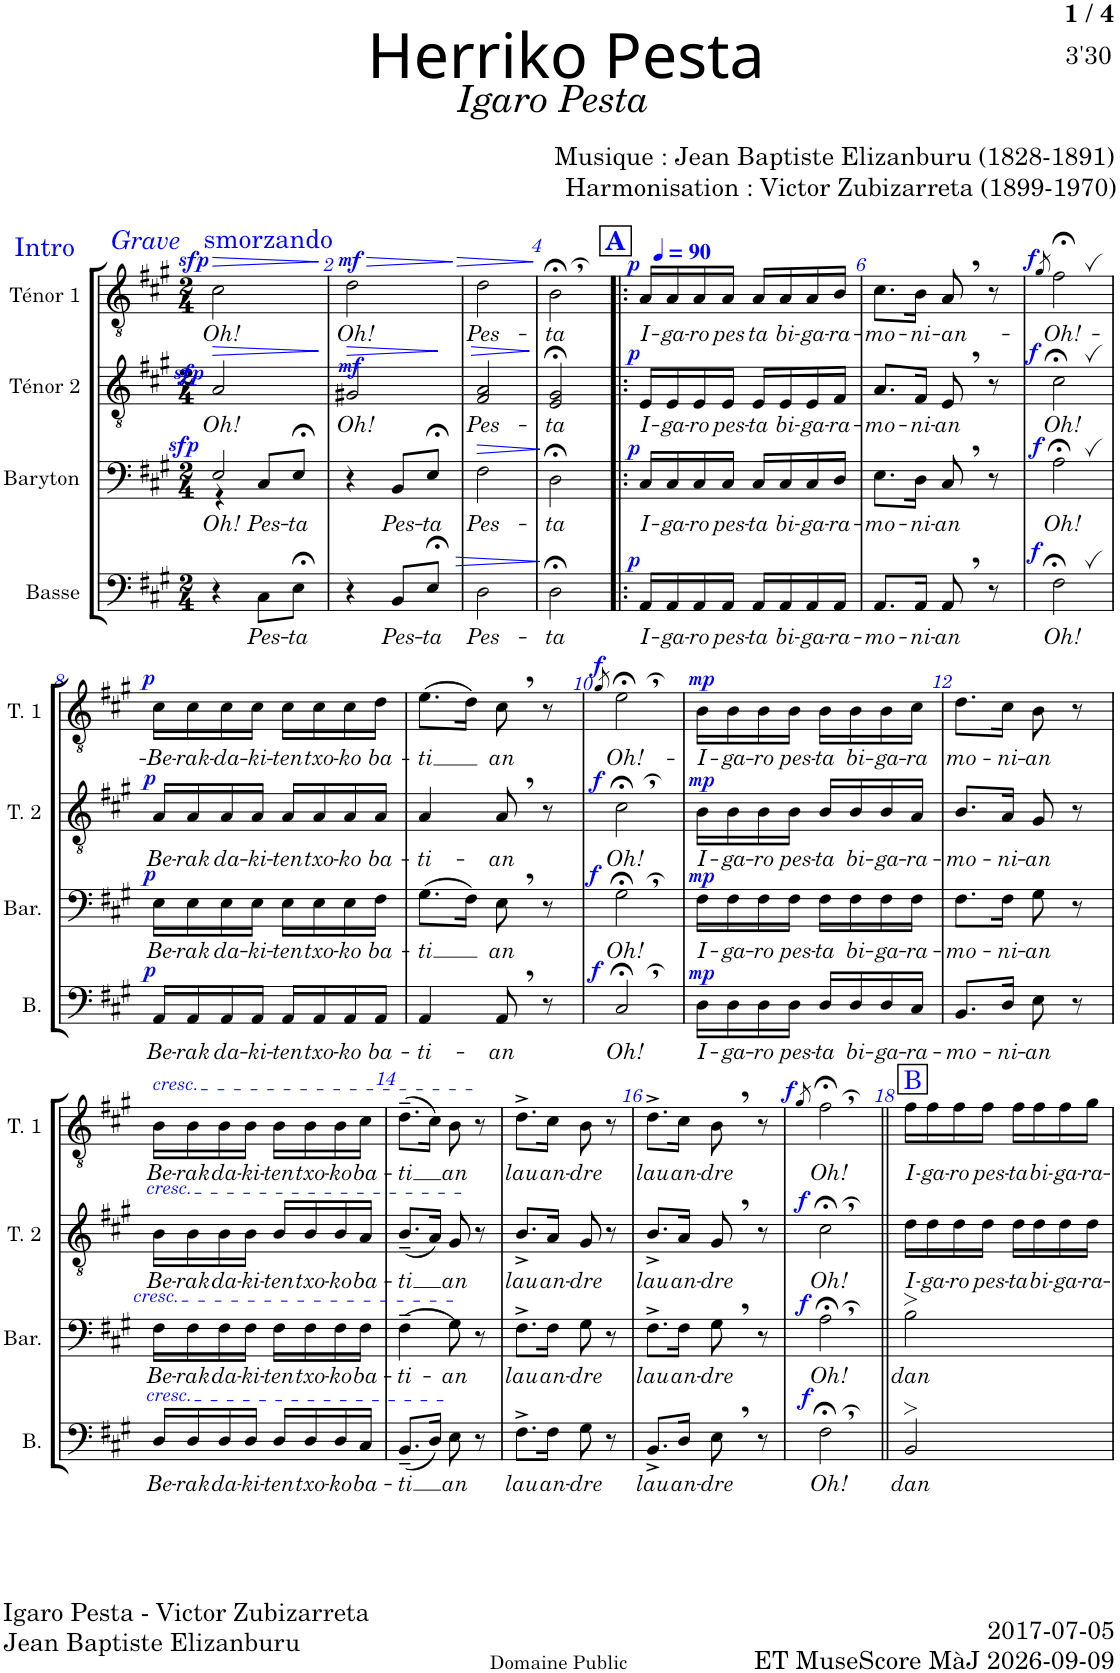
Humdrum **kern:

**kern	**text	**dynam	**kern	**text	**dynam	**kern	**text	**dynam	**kern	**text	**dynam
*part4	*part4	*part4	*part3	*part3	*part3	*part2	*part2	*part2	*part1	*part1	*part1
*staff4	*staff4	*staff4	*staff3	*staff3	*staff3	*staff2	*staff2	*staff2	*staff1	*staff1	*staff1
*I"Basse	*	*	*I"Baryton	*	*	*I"Ténor 2	*	*	*I"Ténor 1	*	*
*I'B.	*	*	*I'Bar.	*	*	*I'T. 2	*	*	*I'T. 1	*	*
*clefF4	*	*	*clefF4	*	*	*clefGv2	*	*	*clefGv2	*	*
*k[f#c#g#]	*	*	*k[f#c#g#]	*	*	*k[f#c#g#]	*	*	*k[f#c#g#]	*	*
*M2/4	*	*	*M2/4	*	*	*M2/4	*	*	*M2/4	*	*
=1	=1	=1	=1	=1	=1	=1	=1	=1	=1	=1	=1
*	*	*	*^	*	*	*	*	*	*	*	*
!	!	!	!	!	!	!	!	!	!	!LO:TX:a:color=#0000FF:t=Intro	!	!
!	!	!	!	!	!	!	!	!	!	!LO:TX:a:i:color=#0000FF:t=Grave	!	!
!	!	!	!	!	!	!	!	!	!	!LO:TX:a:color=#0000FF:t=smorzando	!	!
!	!	!	!	!	!LO:LY:b	!LO:DY:a	!	!LO:LY:b	!LO:HP:b	!	!LO:LY:b	!LO:HP:b
!	!	!	!	!	!	!	!	!	!LO:DY:n=1:a	!	!	!LO:DY:n=1:a
4r	.	.	4rDDD	2E/	Oh!	sfp	2A/	Oh!	> sfp	2c#\	Oh!	> sfp
!	!LO:LY:b	!	!	!	!LO:LY:b	!	!	!	!	!	!	!
8C#\L	Pes-	.	8C#/L	.	Pes-	.	.	.	.	.	.	.
!	!LO:LY:b	!	!	!	!LO:LY:b	!	!	!	!	!	!	!
8E;<\J	-ta	.	8E;</J	.	-ta	.	.	.	.	.	.	.
*	*	*	*v	*v	*	*	*	*	*	*	*	*
.	.	.	.	.	.	.	.	]	.	.	]
=2	=2	=2	=2	=2	=2	=2	=2	=2	=2	=2	=2
!	!	!	!	!	!	!	!LO:LY:b	!LO:HP:b	!	!LO:LY:b	!LO:HP:b
!	!	!	!	!	!	!	!	!LO:DY:n=1:a	!	!	!LO:DY:n=1:a
4r	.	.	4r	.	.	2G#X/	Oh!	> mf	2d\	Oh!	> mf
!	!LO:LY:b	!	!	!LO:LY:b	!	!	!	!	!	!	!
8BB/L	Pes-	.	8BB/L	Pes-	.	.	.	.	.	.	.
!	!LO:LY:b	!	!	!LO:LY:b	!	!	!	!	!	!	!
8E;</J	-ta	.	8E;</J	-ta	.	.	.	.	.	.	.
.	.	.	.	.	.	.	.	]	.	.	]
=3	=3	=3	=3	=3	=3	=3	=3	=3	=3	=3	=3
!	!LO:LY:b	!LO:HP:b	!	!LO:LY:b	!LO:HP:b	!	!LO:LY:b	!LO:HP:b	!	!LO:LY:b	!LO:HP:b
2D\	Pes-	>	2F#\	Pes-	>	2F#/ 2A/	Pes-	>	2d\	Pes-	>
.	.	]	.	.	]	.	.	]	.	.	]
=4	=4	=4	=4	=4	=4	=4	=4	=4	=4	=4	=4
!	!LO:LY:b	!	!	!LO:LY:b	!	!	!LO:LY:b	!	!	!LO:LY:b	!
2D;<\	-ta	.	2D;<\	-ta	.	2E/;< 2G#/;<	-ta	.	2B;<,\	-ta	.
=5!|:	=5!|:	=5!|:	=5!|:	=5!|:	=5!|:	=5!|:	=5!|:	=5!|:	=5!|:	=5!|:	=5!|:
!!LO:REH:place=s1:a:B:cj:color=#0000FF:fs=14:t=A
*	*	*	*	*	*	*	*	*	*MM90	*	*
!	!LO:LY:b	!LO:DY:a	!	!LO:LY:b	!LO:DY:a	!	!LO:LY:b	!LO:DY:a	!	!LO:LY:b	!LO:DY:a
16AA/LL	I-	p	16C#/LL	I-	p	16E/LL	I-	p	16A/LL	I-	p
!	!LO:LY:b	!	!	!LO:LY:b	!	!	!LO:LY:b	!	!	!LO:LY:b	!
16AA/	-ga-	.	16C#/	-ga-	.	16E/	-ga-	.	16A/	-ga-	.
!	!LO:LY:b	!	!	!LO:LY:b	!	!	!LO:LY:b	!	!	!LO:LY:b	!
16AA/	-ro	.	16C#/	-ro	.	16E/	-ro	.	16A/	-ro	.
!	!LO:LY:b	!	!	!LO:LY:b	!	!	!LO:LY:b	!	!	!LO:LY:b	!
16AA/JJ	pes-	.	16C#/JJ	pes-	.	16E/JJ	pes-	.	16A/JJ	pes	.
!	!LO:LY:b	!	!	!LO:LY:b	!	!	!LO:LY:b	!	!	!LO:LY:b	!
16AA/LL	-ta	.	16C#/LL	-ta	.	16E/LL	-ta	.	16A/LL	ta	.
!	!LO:LY:b	!	!	!LO:LY:b	!	!	!LO:LY:b	!	!	!LO:LY:b	!
16AA/	bi-	.	16C#/	bi-	.	16E/	bi-	.	16A/	bi-	.
!	!LO:LY:b	!	!	!LO:LY:b	!	!	!LO:LY:b	!	!	!LO:LY:b	!
16AA/	-ga-	.	16C#/	-ga-	.	16E/	-ga-	.	16A/	-ga-	.
!	!LO:LY:b	!	!	!LO:LY:b	!	!	!LO:LY:b	!	!	!LO:LY:b	!
16AA/JJ	-ra-	.	16D/JJ	-ra-	.	16F#/JJ	-ra-	.	16B/JJ	-ra-	.
=6	=6	=6	=6	=6	=6	=6	=6	=6	=6	=6	=6
!	!LO:LY:b	!	!	!LO:LY:b	!	!	!LO:LY:b	!	!	!LO:LY:b	!
8.AA/L	-mo-	.	8.E\L	-mo-	.	8.A/L	-mo-	.	8.c#\L	-mo-	.
!	!LO:LY:b	!	!	!LO:LY:b	!	!	!LO:LY:b	!	!	!LO:LY:b	!
16AA/Jk	-ni-	.	16D\Jk	-ni-	.	16F#/Jk	-ni-	.	16B\Jk	-ni-	.
!	!LO:LY:b	!	!	!LO:LY:b	!	!	!LO:LY:b	!	!	!LO:LY:b	!
8AA,/	-an	.	8C#,/	-an	.	8E,/	-an	.	8A,/	-an-	.
8r	.	.	8r	.	.	8r	.	.	8r	.	.
=7	=7	=7	=7	=7	=7	=7	=7	=7	=7	=7	=7
.	.	.	.	.	.	.	.	.	8qg#/	.	.
!	!LO:LY:b	!LO:DY:a	!	!LO:LY:b	!LO:DY:a	!	!LO:LY:b	!LO:DY:a	!	!LO:LY:b	!LO:DY:a
2F#;<,\	Oh!	f	2A;<,\	Oh!	f	2c#;<,\	Oh!	f	2f#;<,\	-Oh!-	f
!!LO:LB:g=z
=8	=8	=8	=8	=8	=8	=8	=8	=8	=8	=8	=8
!	!LO:LY:b	!LO:DY:a	!	!LO:LY:b	!LO:DY:a	!	!LO:LY:b	!LO:DY:a	!	!LO:LY:b	!LO:DY:a
16AA/LL	Be-	p	16E\LL	Be-	p	16A/LL	Be-	p	16c#\LL	-Be-	p
!	!LO:LY:b	!	!	!LO:LY:b	!	!	!LO:LY:b	!	!	!LO:LY:b	!
16AA/	-rak	.	16E\	-rak	.	16A/	-rak	.	16c#\	-rak-	.
!	!LO:LY:b	!	!	!LO:LY:b	!	!	!LO:LY:b	!	!	!LO:LY:b	!
16AA/	da-	.	16E\	da-	.	16A/	da-	.	16c#\	-da-	.
!	!LO:LY:b	!	!	!LO:LY:b	!	!	!LO:LY:b	!	!	!LO:LY:b	!
16AA/JJ	-ki-	.	16E\JJ	-ki-	.	16A/JJ	-ki-	.	16c#\JJ	-ki-	.
!	!LO:LY:b	!	!	!LO:LY:b	!	!	!LO:LY:b	!	!	!LO:LY:b	!
16AA/LL	-ten	.	16E\LL	-ten	.	16A/LL	-ten	.	16c#\LL	-ten	.
!	!LO:LY:b	!	!	!LO:LY:b	!	!	!LO:LY:b	!	!	!LO:LY:b	!
16AA/	txo-	.	16E\	txo-	.	16A/	txo-	.	16c#\	txo-	.
!	!LO:LY:b	!	!	!LO:LY:b	!	!	!LO:LY:b	!	!	!LO:LY:b	!
16AA/	-ko	.	16E\	-ko	.	16A/	-ko	.	16c#\	-ko	.
!	!LO:LY:b	!	!	!LO:LY:b	!	!	!LO:LY:b	!	!	!LO:LY:b	!
16AA/JJ	ba-	.	16F#\JJ	ba-	.	16A/JJ	ba-	.	16d\JJ	ba-	.
=9	=9	=9	=9	=9	=9	=9	=9	=9	=9	=9	=9
!	!LO:LY:b	!	!	!LO:LY:b	!	!	!LO:LY:b	!	!	!LO:LY:b	!
4AA/	-ti-	.	(8.G#\L	-ti	.	4A/	-ti-	.	(8.e\L	-ti	.
.	.	.	16F#\Jk)	.	.	.	.	.	16d\Jk)	.	.
!	!LO:LY:b	!	!	!LO:LY:b	!	!	!LO:LY:b	!	!	!LO:LY:b	!
8AA,/	-an	.	8E,\	an	.	8A,/	-an	.	8c#,\	an	.
8r	.	.	8r	.	.	8r	.	.	8r	.	.
=10	=10	=10	=10	=10	=10	=10	=10	=10	=10	=10	=10
.	.	.	.	.	.	.	.	.	8qg#/	.	.
!	!LO:LY:b	!LO:DY:a	!	!LO:LY:b	!LO:DY:a	!	!LO:LY:b	!LO:DY:a	!	!LO:LY:b	!LO:DY:a
2C#;<,/	Oh!	f	2G#;<,\	Oh!	f	2c#;<,\	Oh!	f	2e;<,\	-Oh!-	f
=11	=11	=11	=11	=11	=11	=11	=11	=11	=11	=11	=11
!	!LO:LY:b	!LO:DY:a	!	!LO:LY:b	!LO:DY:a	!	!LO:LY:b	!LO:DY:a	!	!LO:LY:b	!LO:DY:a
16D\LL	I-	mp	16F#\LL	I-	mp	16B\LL	I-	mp	16B\LL	I-	mp
!	!LO:LY:b	!	!	!LO:LY:b	!	!	!LO:LY:b	!	!	!LO:LY:b	!
16D\	-ga-	.	16F#\	-ga-	.	16B\	-ga-	.	16B\	-ga-	.
!	!LO:LY:b	!	!	!LO:LY:b	!	!	!LO:LY:b	!	!	!LO:LY:b	!
16D\	-ro	.	16F#\	-ro	.	16B\	-ro	.	16B\	-ro	.
!	!LO:LY:b	!	!	!LO:LY:b	!	!	!LO:LY:b	!	!	!LO:LY:b	!
16D\JJ	pes-	.	16F#\JJ	pes-	.	16B\JJ	pes-	.	16B\JJ	pes-	.
!	!LO:LY:b	!	!	!LO:LY:b	!	!	!LO:LY:b	!	!	!LO:LY:b	!
16D/LL	-ta	.	16F#\LL	-ta	.	16B/LL	-ta	.	16B\LL	-ta	.
!	!LO:LY:b	!	!	!LO:LY:b	!	!	!LO:LY:b	!	!	!LO:LY:b	!
16D/	bi-	.	16F#\	bi-	.	16B/	bi-	.	16B\	bi-	.
!	!LO:LY:b	!	!	!LO:LY:b	!	!	!LO:LY:b	!	!	!LO:LY:b	!
16D/	-ga-	.	16F#\	-ga-	.	16B/	-ga-	.	16B\	-ga-	.
!	!LO:LY:b	!	!	!LO:LY:b	!	!	!LO:LY:b	!	!	!LO:LY:b	!
16C#/JJ	-ra-	.	16F#\JJ	-ra-	.	16A/JJ	-ra-	.	16c#\JJ	-ra	.
=12	=12	=12	=12	=12	=12	=12	=12	=12	=12	=12	=12
!	!LO:LY:b	!	!	!LO:LY:b	!	!	!LO:LY:b	!	!	!LO:LY:b	!
8.BB/L	-mo-	.	8.F#\L	-mo-	.	8.B/L	-mo-	.	8.d\L	mo-	.
!	!LO:LY:b	!	!	!LO:LY:b	!	!	!LO:LY:b	!	!	!LO:LY:b	!
16D/Jk	-ni-	.	16F#\Jk	-ni-	.	16A/Jk	-ni-	.	16c#\Jk	-ni-	.
!	!LO:LY:b	!	!	!LO:LY:b	!	!	!LO:LY:b	!	!	!LO:LY:b	!
8E\	-an	.	8G#\	-an	.	8G#/	-an	.	8B\	-an	.
8r	.	.	8r	.	.	8r	.	.	8r	.	.
!!LO:LB:g=z
=13	=13	=13	=13	=13	=13	=13	=13	=13	=13	=13	=13
!	!	!	!	!	!	!	!	!	!LO:TX:a:i:color=#0000FF:t=cresc.	!	!
!	!	!	!	!	!	!LO:TX:a:i:color=#0000FF:t=cresc.	!	!	!	!	!
!	!	!	!LO:TX:a:i:color=#0000FF:t=cresc.	!	!	!	!	!	!	!	!
!LO:TX:a:i:color=#0000FF:t=cresc.	!	!	!	!	!	!	!	!	!	!	!
!	!LO:LY:b	!	!	!LO:LY:b	!	!	!LO:LY:b	!	!	!LO:LY:b	!
16D/LL	Be-	.	16F#\LL	Be-	.	16B\LL	Be-	.	16B\LL	Be-	.
!	!LO:LY:b	!	!	!LO:LY:b	!	!	!LO:LY:b	!	!	!LO:LY:b	!
16D/	-rak	.	16F#\	-rak	.	16B\	-rak	.	16B\	-rak	.
!	!LO:LY:b	!	!	!LO:LY:b	!	!	!LO:LY:b	!	!	!LO:LY:b	!
16D/	da-	.	16F#\	da-	.	16B\	da-	.	16B\	da-	.
!	!LO:LY:b	!	!	!LO:LY:b	!	!	!LO:LY:b	!	!	!LO:LY:b	!
16D/JJ	-ki-	.	16F#\JJ	-ki-	.	16B\JJ	-ki-	.	16B\JJ	-ki-	.
!	!LO:LY:b	!	!	!LO:LY:b	!	!	!LO:LY:b	!	!	!LO:LY:b	!
16D/LL	-ten	.	16F#\LL	-ten	.	16B/LL	-ten	.	16B\LL	-ten	.
!	!LO:LY:b	!	!	!LO:LY:b	!	!	!LO:LY:b	!	!	!LO:LY:b	!
16D/	txo-	.	16F#\	txo-	.	16B/	txo-	.	16B\	txo-	.
!	!LO:LY:b	!	!	!LO:LY:b	!	!	!LO:LY:b	!	!	!LO:LY:b	!
16D/	-ko	.	16F#\	-ko	.	16B/	-ko	.	16B\	-ko	.
!	!LO:LY:b	!	!	!LO:LY:b	!	!	!LO:LY:b	!	!	!LO:LY:b	!
16C#/JJ	ba-	.	16F#\JJ	ba-	.	16A/JJ	ba-	.	16c#\JJ	ba-	.
=14	=14	=14	=14	=14	=14	=14	=14	=14	=14	=14	=14
!	!LO:LY:b	!	!	!LO:LY:b	!	!	!LO:LY:b	!	!	!LO:LY:b	!
(8.BB~/L	-ti	.	(4F#~\	-ti-	.	(8.B~/L	-ti	.	(8.d~\L	-ti	.
16D/Jk)	.	.	.	.	.	16A/Jk)	.	.	16c#\Jk)	.	.
!	!LO:LY:b	!	!	!LO:LY:b	!	!	!LO:LY:b	!	!	!LO:LY:b	!
8E\	an	.	8G#\)	-an	.	8G#/	an	.	8B\	an	.
8r	.	.	8r	.	.	8r	.	.	8r	.	.
=15	=15	=15	=15	=15	=15	=15	=15	=15	=15	=15	=15
!	!LO:LY:b	!	!	!LO:LY:b	!	!	!LO:LY:b	!	!	!LO:LY:b	!
8.F#^\L	lau	.	8.F#^\L	lau	.	8.B^/L	lau	.	8.d^\L	lau	.
!	!LO:LY:b	!	!	!LO:LY:b	!	!	!LO:LY:b	!	!	!LO:LY:b	!
16F#\Jk	an-	.	16F#\Jk	an-	.	16A/Jk	an-	.	16c#\Jk	an-	.
!	!LO:LY:b	!	!	!LO:LY:b	!	!	!LO:LY:b	!	!	!LO:LY:b	!
8G#\	-dre	.	8G#\	-dre	.	8G#/	-dre	.	8B\	-dre	.
8r	.	.	8r	.	.	8r	.	.	8r	.	.
=16	=16	=16	=16	=16	=16	=16	=16	=16	=16	=16	=16
!	!LO:LY:b	!	!	!LO:LY:b	!	!	!LO:LY:b	!	!	!LO:LY:b	!
8.BB^/L	lau	.	8.F#^\L	lau	.	8.B^/L	lau	.	8.d^\L	lau	.
!	!LO:LY:b	!	!	!LO:LY:b	!	!	!LO:LY:b	!	!	!LO:LY:b	!
16D/Jk	an-	.	16F#\Jk	an-	.	16A/Jk	an-	.	16c#\Jk	an-	.
!	!LO:LY:b	!	!	!LO:LY:b	!	!	!LO:LY:b	!	!	!LO:LY:b	!
8E,\	-dre	.	8G#,\	-dre	.	8G#,/	-dre	.	8B,\	-dre	.
8r	.	.	8r	.	.	8r	.	.	8r	.	.
=17	=17	=17	=17	=17	=17	=17	=17	=17	=17	=17	=17
.	.	.	.	.	.	.	.	.	8qg#/	.	.
!	!LO:LY:b	!LO:DY:a	!	!LO:LY:b	!LO:DY:a	!	!LO:LY:b	!LO:DY:a	!	!LO:LY:b	!LO:DY:a
2F#;<,\	Oh!	f	2A;<,\	Oh!	f	2c#;<,\	Oh!	f	2f#;<,\	-Oh!	f
!!LO:REH:place=s1:a:cj:color=#0000FF:fs=14:t=B
=18||	=18||	=18||	=18||	=18||	=18||	=18||	=18||	=18||	=18||	=18||	=18||
!	!LO:LY:b	!	!	!LO:LY:b	!	!	!LO:LY:b	!	!	!LO:LY:b	!
2BB>/	dan	.	2B>\	dan	.	16d\LL	I-	.	16f#\LL	I-	.
!	!	!	!	!	!	!	!LO:LY:b	!	!	!LO:LY:b	!
.	.	.	.	.	.	16d\	-ga-	.	16f#\	-ga-	.
!	!	!	!	!	!	!	!LO:LY:b	!	!	!LO:LY:b	!
.	.	.	.	.	.	16d\	-ro	.	16f#\	-ro	.
!	!	!	!	!	!	!	!LO:LY:b	!	!	!LO:LY:b	!
.	.	.	.	.	.	16d\JJ	pes-	.	16f#\JJ	pes-	.
!	!	!	!	!	!	!	!LO:LY:b	!	!	!LO:LY:b	!
.	.	.	.	.	.	16d\LL	-ta	.	16f#\LL	-ta	.
!	!	!	!	!	!	!	!LO:LY:b	!	!	!LO:LY:b	!
.	.	.	.	.	.	16d\	bi-	.	16f#\	bi-	.
!	!	!	!	!	!	!	!LO:LY:b	!	!	!LO:LY:b	!
.	.	.	.	.	.	16d\	-ga-	.	16f#\	-ga-	.
!	!	!	!	!	!	!	!LO:LY:b	!	!	!LO:LY:b	!
.	.	.	.	.	.	16d\JJ	-ra-	.	16g#\JJ	-ra-	.
=	=	=	=	=	=	=	=	=	=	=	=
*-	*-	*-	*-	*-	*-	*-	*-	*-	*-	*-	*-
